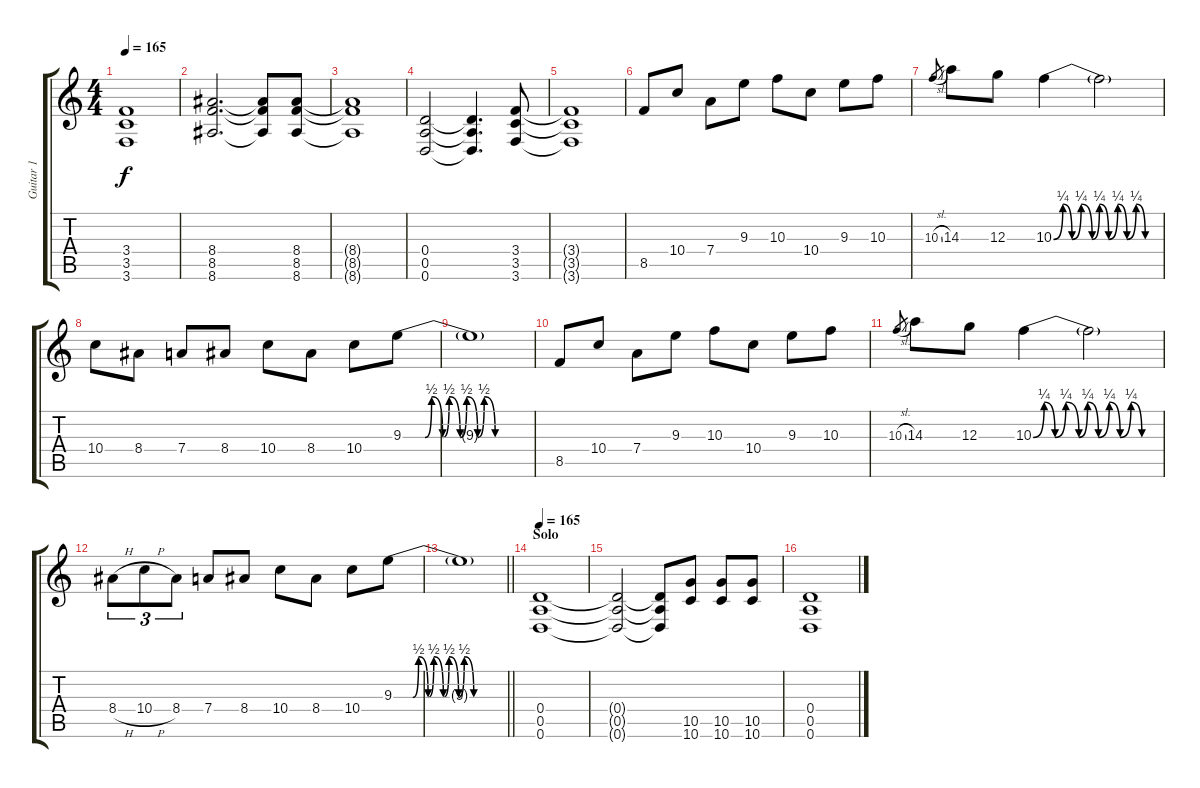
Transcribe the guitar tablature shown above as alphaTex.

\track ("Guitar 1" "Guitar 1") {instrument distortionguitar}
\staff {score tabs}
\tuning (E4 B3 G3 D3 A2 D2) {hide}
\ts (4 4)
\tempo 165
\clef g2
\ks c
(3.4{t} 3.5{t} 3.6{t}).1{dy f} |
(8.4 8.5 8.6).2{d} (8.4{t} 8.5{t} 8.6{t}).8 (8.4 8.5 8.6).8 |
(8.4{t} 8.5{t} 8.6{t}).1 |
(0.4 0.5 0.6).2 (0.4{t} 0.5{t} 0.6{t}).4{d} (3.4 3.5 3.6).8 |
(3.4{t} 3.5{t} 3.6{t}).1 |
8.5.8{volume 12 balance 13} 10.4.8 7.4.8 9.3.8 10.3.8 10.4.8 9.3.8 10.3.8 |
10.3{sl}.8{gr} 14.3.8 12.3.8 10.3{be (custom 0 0 5 1 10 0 15 1 21 0 25 1 30 0 35 1 40 0 45 1 50 0 60 0)}.4 10.3{t}.2 |
10.4.8 8.4.8 7.4.8 8.4.8 10.4.8 8.4.8 10.4.8 9.3{be (custom 0 0 10 0 13 2 18 0 21 2 26 0 29 2 34 0 37 2 42 0 60 0)}.8 |
9.3{t}.1 |
8.5.8{volume 13 balance 13} 10.4.8 7.4.8 9.3.8 10.3.8 10.4.8 9.3.8 10.3.8 |
10.3{sl}.8{gr} 14.3.8 12.3.8 10.3{be (custom 0 0 5 1 10 0 15 1 21 0 25 1 30 0 35 1 40 0 45 1 50 0 60 0)}.4 10.3{t}.2 |
8.4{h}.8{tu (3 2)} 10.4{h}.8{tu (3 2)} 8.4.8{tu (3 2)} 7.4.8 8.4.8 10.4.8 8.4.8 10.4.8 9.3{be (custom 0 0 10 0 13 2 18 0 21 2 26 0 29 2 34 0 37 2 42 0 60 0)}.8 |
\barLineRight lightlight
9.3{t}.1 |
\section ("" "Solo")
\tempo 165
(0.4 0.5 0.6).1{volume 10 balance 8} |
(0.4{t} 0.5{t} 0.6{t}).2 (0.4{t} 0.5{t} 0.6{t}).8 (10.5 10.6).8 (10.5 10.6).8 (10.5 10.6).8 |
(0.4 0.5 0.6).1
